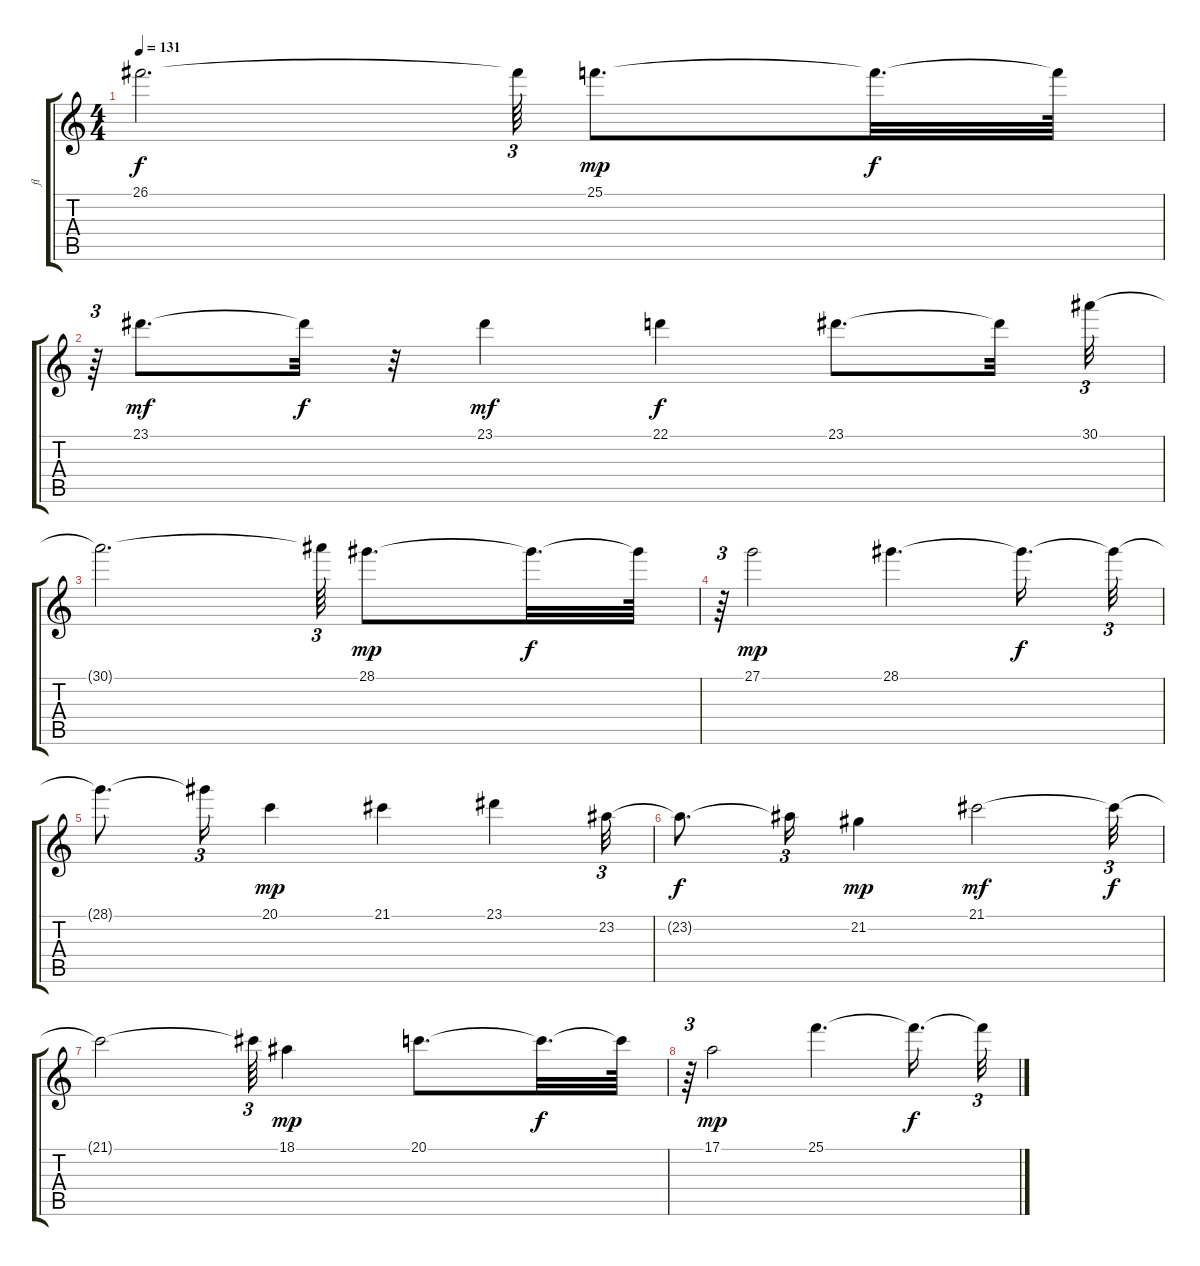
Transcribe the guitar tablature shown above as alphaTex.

\track ("fl" "fl") {instrument flute}
\staff {score tabs}
\tuning (E4 B3 G3 D3 A2 E2) {hide}
\ts (4 4)
\tempo 131
\clef g2
\ks c
26.1{t}.2{d dy f} 26.1{t}.64{tu (3 2)} 25.1.8{d dy mp} 25.1{t}.32{d dy f} 25.1{t}.64 |
r.64{tu (3 2)} 23.1.8{d dy mf} 23.1{t}.32{dy f} r.32 23.1.4{dy mf} 22.1.4{dy f} 23.1.8{d} 23.1{t}.32 30.1.32{tu (3 2)} |
30.1{t}.2{d} 30.1{t}.64{tu (3 2)} 28.1.8{d dy mp} 28.1{t}.32{d dy f} 28.1{t}.64 |
r.64{tu (3 2)} 27.1.2{dy mp} 28.1.4{d} 28.1{t}.16{d dy f} 28.1{t}.32{tu (3 2)} |
28.1{t}.8{d} 28.1{t}.16{tu (3 2)} 20.1.4{dy mp} 21.1.4 23.1.4 23.2.32{tu (3 2)} |
23.2{t}.8{d dy f} 23.2{t}.16{tu (3 2)} 21.2.4{dy mp} 21.1.2{dy mf} 21.1{t}.32{tu (3 2) dy f} |
21.1{t}.2 21.1{t}.64{tu (3 2)} 18.1.4{dy mp} 20.1.8{d} 20.1{t}.32{d dy f} 20.1{t}.64 |
r.64{tu (3 2)} 17.1.2{dy mp} 25.1.4{d} 25.1{t}.16{d dy f} 25.1{t}.32{tu (3 2)}
